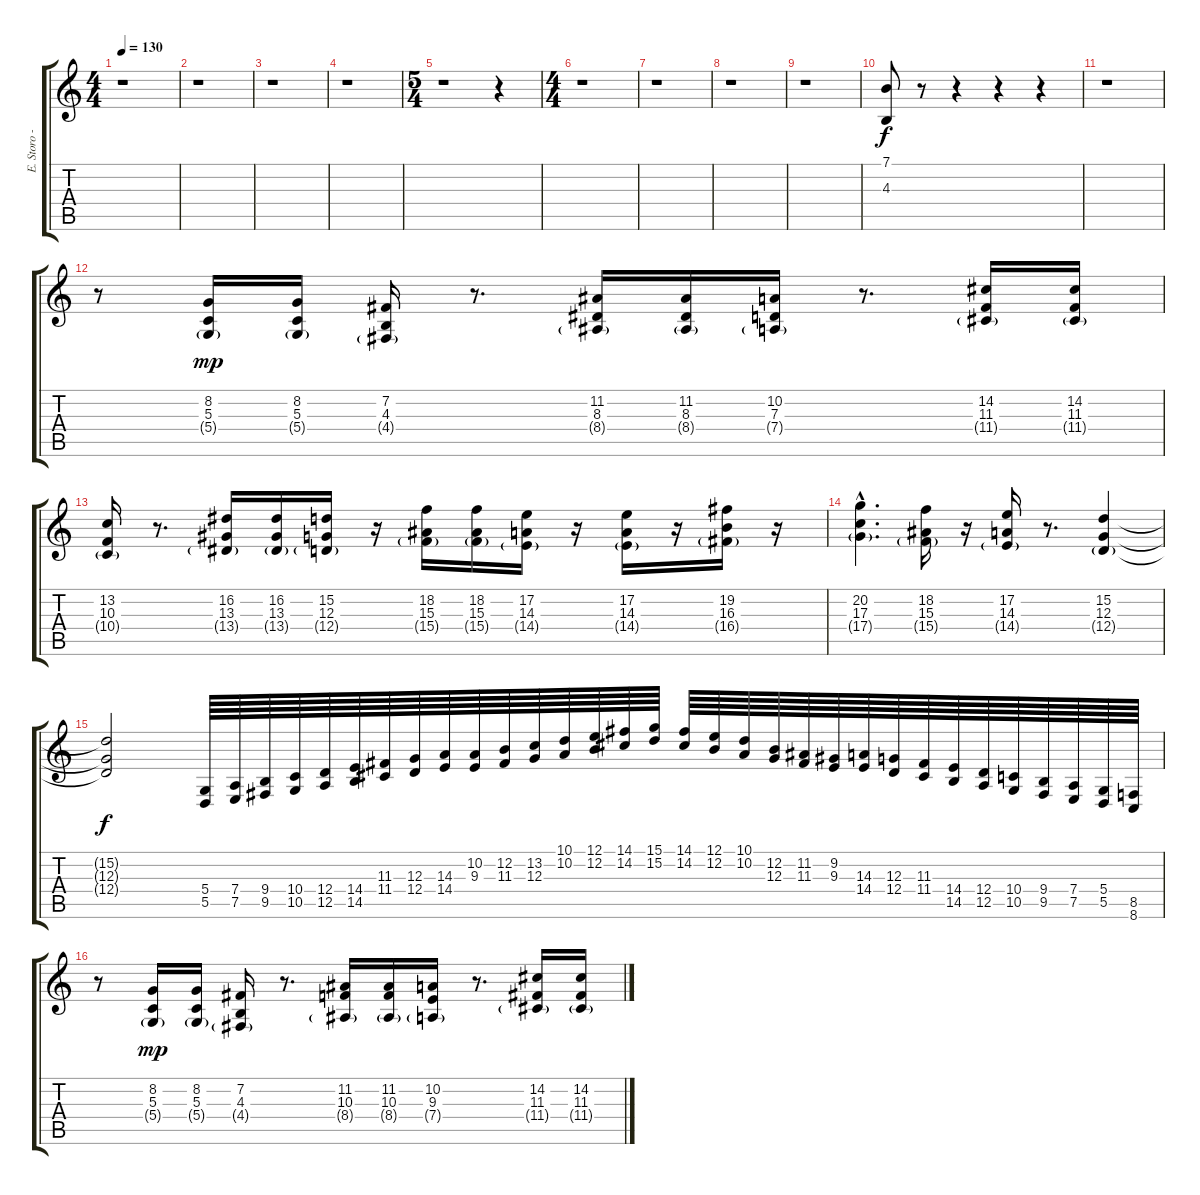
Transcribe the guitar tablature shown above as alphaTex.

\track ("E. Storo - Keyboard" "E. Storo -") {instrument synthbrass2}
\staff {score tabs}
\tuning (E4 B3 G3 D3 A2 E2) {hide}
\ts (4 4)
\tempo 130
\clef g2
\ks c
r.1{dy f instrument synthbrass2} |
r.1 |
r.1 |
r.1 |
\ts (5 4)
r.1 r.4 |
\ts (4 4)
r.1 |
r.1 |
r.1 |
r.1 |
(7.1 4.3).8{instrument synthstrings1} r.8 r.4 r.4 r.4 |
r.1 |
r.8{volume 13 instrument tremolostrings} (8.2 5.3 5.4{g}).16{dy mp} (8.2 5.3 5.4{g}).16 (7.2 4.3 4.4{g}).16 r.8{d} (11.2 8.3 8.4{g}).16 (11.2 8.3 8.4{g}).16 (10.2 7.3 7.4{g}).16 r.8{d} (14.2 11.3 11.4{g}).16 (14.2 11.3 11.4{g}).16 |
(13.2 10.3 10.4{g}).16 r.8{d} (16.2 13.3 13.4{g}).16 (16.2 13.3 13.4{g}).16 (15.2 12.3 12.4{g}).16 r.16 (18.2 15.3 15.4{g}).16 (18.2 15.3 15.4{g}).16 (17.2 14.3 14.4{g}).16 r.16 (17.2 14.3 14.4{g}).16 r.16 (19.2 16.3 16.4{g}).16 r.16 |
(20.2{hac} 17.3{hac} 17.4{g hac}).4{d} (18.2 15.3 15.4{g}).16 r.16 (17.2 14.3 14.4{g}).16 r.8{d} (15.2 12.3 12.4{g}).4 |
(15.2{t} 12.3{t} 12.4{t}).2{dy f} (5.4 5.5).64{volume 5 instrument celesta} (7.4 7.5).64 (9.4 9.5).64 (10.4 10.5).64 (12.4 12.5).64 (14.4 14.5).64 (11.3 11.4).64 (12.3 12.4).64 (14.3 14.4).64 (10.2 9.3).64 (12.2 11.3).64 (13.2 12.3).64 (10.1 10.2).64 (12.1 12.2).64 (14.1 14.2).64 (15.1 15.2).64 (14.1 14.2).64 (12.1 12.2).64 (10.1 10.2).64 (12.2 12.3).64 (11.2 11.3).64 (9.2 9.3).64 (14.3 14.4).64 (12.3 12.4).64 (11.3 11.4).64 (14.4 14.5).64 (12.4 12.5).64 (10.4 10.5).64 (9.4 9.5).64 (7.4 7.5).64 (5.4 5.5).64 (8.5 8.6).64 |
r.8 (8.2 5.3 5.4{g}).16{dy mp volume 12 instrument tremolostrings} (8.2 5.3 5.4{g}).16 (7.2 4.3 4.4{g}).16 r.8{d} (11.2 10.3 8.4{g}).16 (11.2 10.3 8.4{g}).16 (10.2 9.3 7.4{g}).16 r.8{d} (14.2 11.3 11.4{g}).16 (14.2 11.3 11.4{g}).16
